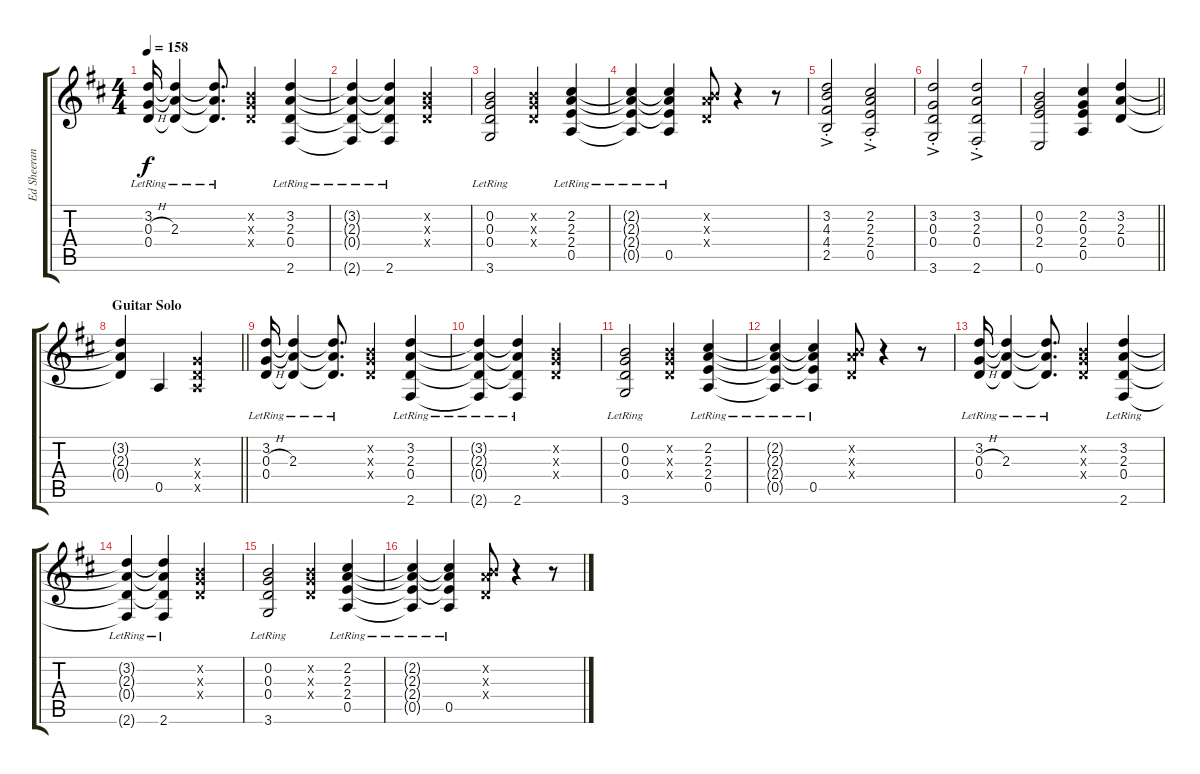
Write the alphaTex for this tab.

\track ("Ed Sheeran Acoustic Guitar" "Ed Sheeran") {instrument acousticguitarsteel}
\staff {score tabs}
\tuning (E4 B3 G3 D3 A2 E2) {hide}
\ts (4 4)
\tempo 158
\clef g2
\ks d
(3.2{lr} 0.3{h lr} 0.4{lr}).16{dy f} (3.2{lr t} 2.3{lr} 0.4{lr t}).4 (3.2{lr t} 2.3{lr t} 0.4{lr t}).8{d} (0.2{x} 0.3{x} 0.4{x}).4 (3.2{lr} 2.3{lr} 0.4{lr} 2.6{lr}).4 |
(3.2{lr t} 2.3{lr t} 0.4{lr t} 2.6{lr t}).4 (3.2{lr t} 2.3{lr t} 0.4{lr t} 2.6).4 (0.2{x} 0.3{x} 0.4{x}).2 |
(0.2{lr} 0.3{lr} 0.4{lr} 3.6).2 (0.2{x} 0.3{x} 0.4{x}).4 (2.2{lr} 2.3{lr} 2.4{lr} 0.5{lr}).4 |
(2.2{lr t} 2.3{lr t} 2.4{lr t} 0.5{lr t}).4 (2.2{lr t} 2.3{lr t} 2.4{lr t} 0.5).4 (0.2{x} 2.3{x} 0.4{x}).8 r.4 r.8 |
(3.2{ac st} 4.3{ac st} 4.4{ac st} 2.5{ac st}).2 (2.2{ac st} 2.3{ac st} 2.4{ac st} 0.5{ac st}).2 |
(3.2{ac st} 0.3{ac st} 0.4{ac st} 3.6{ac st}).2 (3.2{ac st} 2.3{ac st} 0.4{ac st} 2.6{ac st}).2 |
\barLineRight lightlight
(0.2 0.3 2.4 0.6).2 (2.2 0.3 2.4 0.5).4 (3.2 2.3 0.4).4 |
\section ("" "Guitar Solo")
\barLineRight lightlight
(3.2{t} 2.3{t} 0.4{t}).4 0.5.4 (0.3{x} 0.4{x} 0.5{x}).2 |
(3.2{lr} 0.3{h lr} 0.4{lr}).16 (3.2{lr t} 2.3{lr} 0.4{lr t}).4 (3.2{lr t} 2.3{lr t} 0.4{lr t}).8{d} (0.2{x} 0.3{x} 0.4{x}).4 (3.2{lr} 2.3{lr} 0.4{lr} 2.6{lr}).4 |
(3.2{lr t} 2.3{lr t} 0.4{lr t} 2.6{lr t}).4 (3.2{lr t} 2.3{lr t} 0.4{lr t} 2.6).4 (0.2{x} 0.3{x} 0.4{x}).2 |
(0.2{lr} 0.3{lr} 0.4{lr} 3.6).2 (0.2{x} 0.3{x} 0.4{x}).4 (2.2{lr} 2.3{lr} 2.4{lr} 0.5{lr}).4 |
(2.2{lr t} 2.3{lr t} 2.4{lr t} 0.5{lr t}).4 (2.2{lr t} 2.3{lr t} 2.4{lr t} 0.5).4 (0.2{x} 2.3{x} 0.4{x}).8 r.4 r.8 |
(3.2{lr} 0.3{h lr} 0.4{lr}).16 (3.2{lr t} 2.3{lr} 0.4{lr t}).4 (3.2{lr t} 2.3{lr t} 0.4{lr t}).8{d} (0.2{x} 0.3{x} 0.4{x}).4 (3.2{lr} 2.3{lr} 0.4{lr} 2.6{lr}).4 |
(3.2{lr t} 2.3{lr t} 0.4{lr t} 2.6{lr t}).4 (3.2{lr t} 2.3{lr t} 0.4{lr t} 2.6).4 (0.2{x} 0.3{x} 0.4{x}).2 |
(0.2{lr} 0.3{lr} 0.4{lr} 3.6).2 (0.2{x} 0.3{x} 0.4{x}).4 (2.2{lr} 2.3{lr} 2.4{lr} 0.5{lr}).4 |
(2.2{lr t} 2.3{lr t} 2.4{lr t} 0.5{lr t}).4 (2.2{lr t} 2.3{lr t} 2.4{lr t} 0.5).4 (0.2{x} 2.3{x} 0.4{x}).8 r.4 r.8
